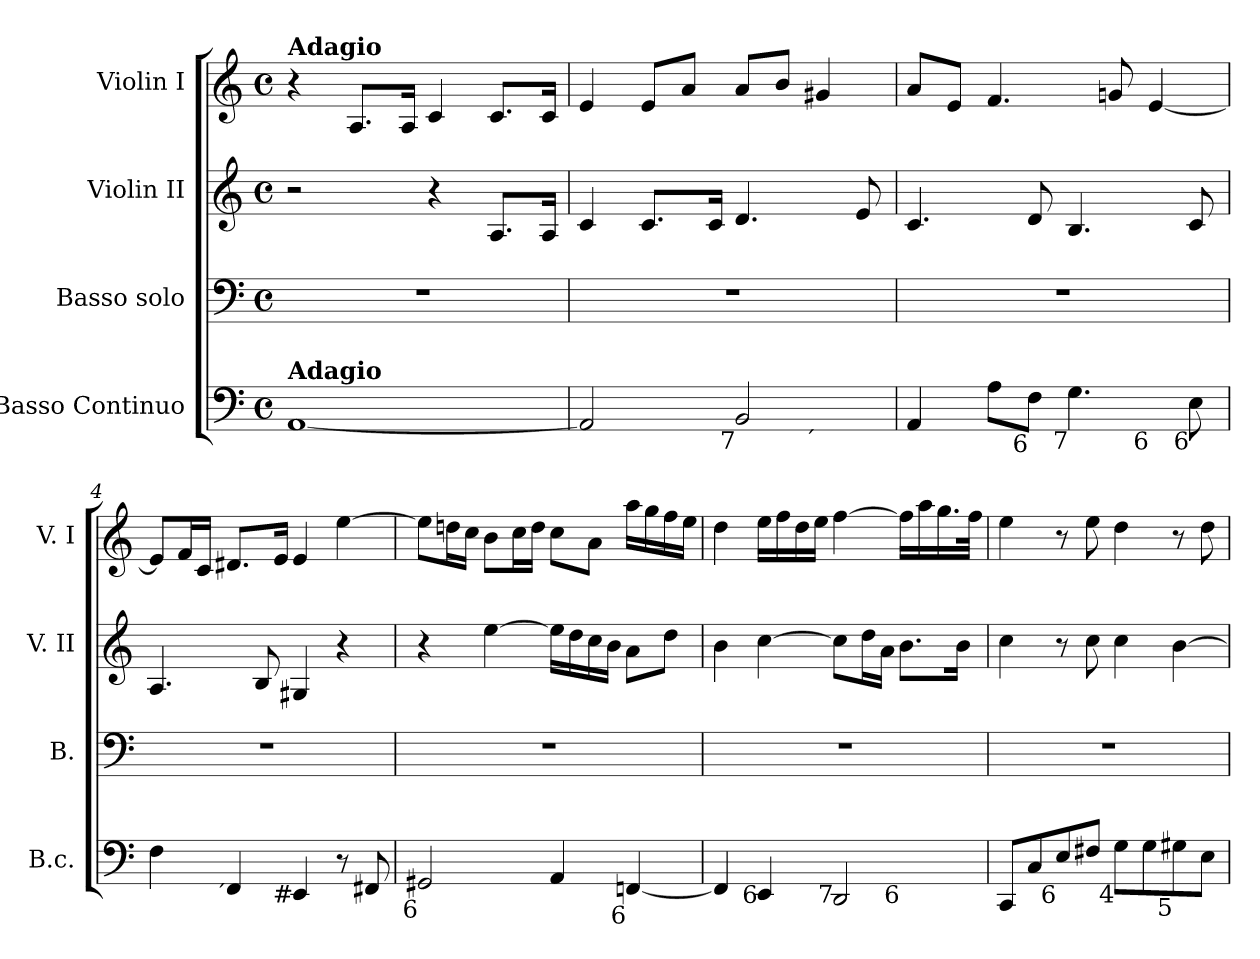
**kern	**kern	**kern	**kern
*part4	*part3	*part2	*part1
*staff4	*staff3	*staff2	*staff1
*I"Basso Continuo	*I"Basso solo	*I"Violin II	*I"Violin I
*I'B.c.	*I'B.	*I'V. II	*I'V. I
!!LO:PB:g=z
*clefF4	*clefF4	*clefG2	*clefG2
*k[]	*k[]	*k[]	*k[]
*a:	*a:	*a:	*a:
*M4/4	*M4/4	*M4/4	*M4/4
*met(c)	*met(c)	*met(c)	*met(c)
*MM60	*MM60	*MM60	*MM60
=1	=1	=1	=1
!	!	!	!LO:TX:a:B:t=Adagio
!LO:TX:a:B:t=Adagio	!	!	!
[1AAi	1r	2r	4r
.	.	.	8.Ai/L
.	.	.	16Ai/Jk
.	.	4r	4ci/
.	.	8.Ai/L	8.ci/L
.	.	16Ai/Jk	16ci/Jk
=2	=2	=2	=2
*^	*	*	*
2AAi/]	2.ryy	1r	4ci/	4ei/
.	.	.	8.ci/L	8ei/L
.	.	.	.	8ai/J
.	.	.	16ci/Jk	.
!LO:TX:b:rj:t=7	!	!	!	!
2BBi/	.	.	4.di/	8ai/L
.	.	.	.	8bi/J
!	!LO:TX:b:rj:t=´	!	!	!
.	4ryy	.	.	4g#Xi/
.	.	.	8ei/	.
=3	=3	=3	=3	=3
4AAi/	2.ryy	1r	4.ci/	8ai/L
.	.	.	.	8ei/J
8Ai\L	.	.	.	4.fi/
!LO:TX:b:rj:t=6	!	!	!	!
8Fi\J	.	.	8di/	.
!LO:TX:b:rj:t=7	!	!	!	!
4.Gi\	.	.	4.Bi/	.
.	.	.	.	8gni/
!	!LO:TX:b:rj:t=6	!	!	!
.	4ryy	.	.	[4ei/
!LO:TX:b:rj:t=6	!	!	!	!
8Ei\	.	.	8ci/	.
=4	=4	=4	=4	=4
!LO:TX:b:rj:t=7	!	!	!	!
*v	*v	*	*	*
4Fi\	1r	4.Ai/	8ei/L]
.	.	.	16fi/L
.	.	.	16ci/JJ
!LO:TX:b:rj:t=´	!	!	!
4FFi/	.	.	8.d#Xi/L
.	.	8Bi/	.
.	.	.	16ei/Jk
!LO:TX:b:rj:t=#	!	!	!
4EEi/	.	4G#Xi/	4ei/
8r	.	4r	[4eei\
8FF#Xi/	.	.	.
!!LO:LB:g=z
=5	=5	=5	=5
!LO:TX:b:rj:t=6	!	!	!
2GG#Xi/	1r	4r	8eei\L]
.	.	.	16ddni\L
.	.	.	16cci\JJ
.	.	[4eei\	8bi\L
.	.	.	16cci\L
.	.	.	16ddi\JJ
4AAi/	.	16eei\LL]	8cci\L
.	.	16ddi\	.
.	.	16cci\	8ai\J
.	.	16bi\JJ	.
!LO:TX:b:rj:t=6	!	!	!
[4FFni/	.	8ai\L	16aai\LL
.	.	.	16ggi\
.	.	8ddi\J	16ffi\
.	.	.	16eei\JJ
=6	=6	=6	=6
!LO:TX:b:rj:t=K	!	!	!
!LO:TX:t=2	!	!	!
*^	*	*	*
4FFi/]	2.ryy	1r	4bi\	4ddi\
!LO:TX:b:rj:t=6	!	!	!	!
4EEi/	.	.	[4cci\	16eei\LL
.	.	.	.	16ffi\
.	.	.	.	16ddi\
.	.	.	.	16eei\JJ
!LO:TX:b:rj:t=7	!	!	!	!
2DDi/	.	.	8cci\L]	[4ffi\
.	.	.	16ddi\L	.
.	.	.	16ai\JJ	.
!	!LO:TX:b:rj:t=6	!	!	!
.	4ryy	.	8.bi\L	16ffi\LL]
.	.	.	.	16aai\
.	.	.	.	16.ggi\
.	.	.	16bi\Jk	.
.	.	.	.	32ffi\JJk
*v	*v	*	*	*
=7	=7	=7	=7
8CCi/L	1r	4cci\	4eei\
8Ci/	.	.	.
!LO:TX:b:rj:t=6	!	!	!
8Ei/	.	8r	8r
8F#Xi/J	.	8cci\	8eei\
!LO:TX:b:rj:t=4	!	!	!
8Gi\L	.	4cci\	4ddi\
8Gi\	.	.	.
!LO:TX:b:rj:t=5	!	!	!
8G#Xi\	.	[4bi\	8r
8Ei\J	.	.	8ddi\
=	=	=	=
*-	*-	*-	*-
